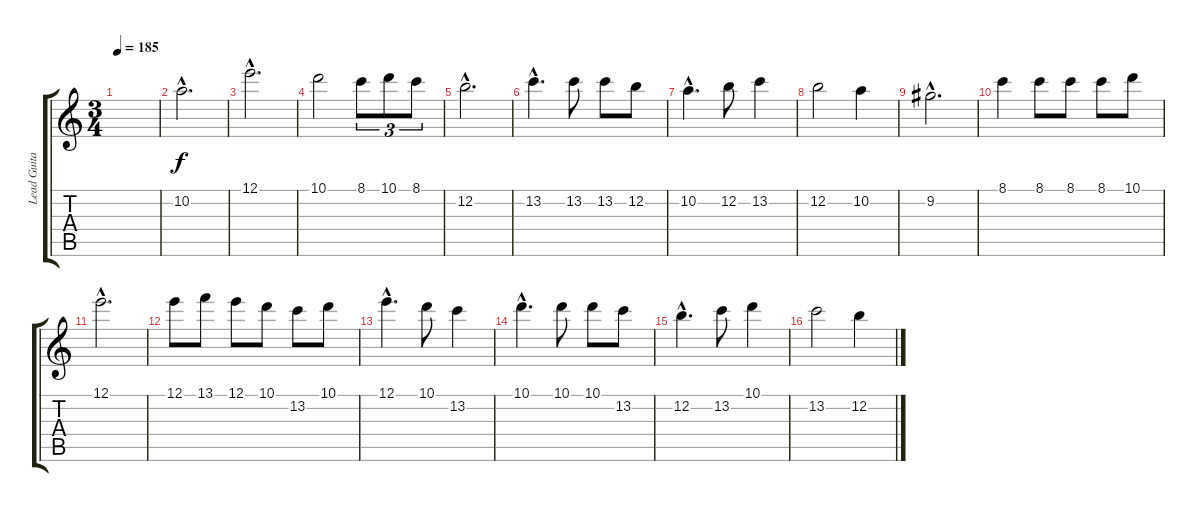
\track ("Lead Guitar" "Lead Guita") {instrument distortionguitar}
\staff {score tabs}
\tuning (E4 B3 G3 D3 A2 E2) {hide}
\ts (3 4)
\tempo 185
\clef g2
\ks c
|
10.2{hac}.2{d} |
12.1{hac}.2{d} |
10.1.2 8.1.8{tu (3 2)} 10.1.8{tu (3 2)} 8.1.8{tu (3 2)} |
12.2{hac}.2{d} |
13.2{hac}.4{d} 13.2.8 13.2.8 12.2.8 |
10.2{hac}.4{d} 12.2.8 13.2.4 |
12.2.2 10.2.4 |
9.2{hac}.2{d} |
8.1.4 8.1.8 8.1.8 8.1.8 10.1.8 |
12.1{hac}.2{d} |
12.1.8 13.1.8 12.1.8 10.1.8 13.2.8 10.1.8 |
12.1{hac}.4{d} 10.1.8 13.2.4 |
10.1{hac}.4{d} 10.1.8 10.1.8 13.2.8 |
12.2{hac}.4{d} 13.2.8 10.1.4 |
13.2.2 12.2.4
